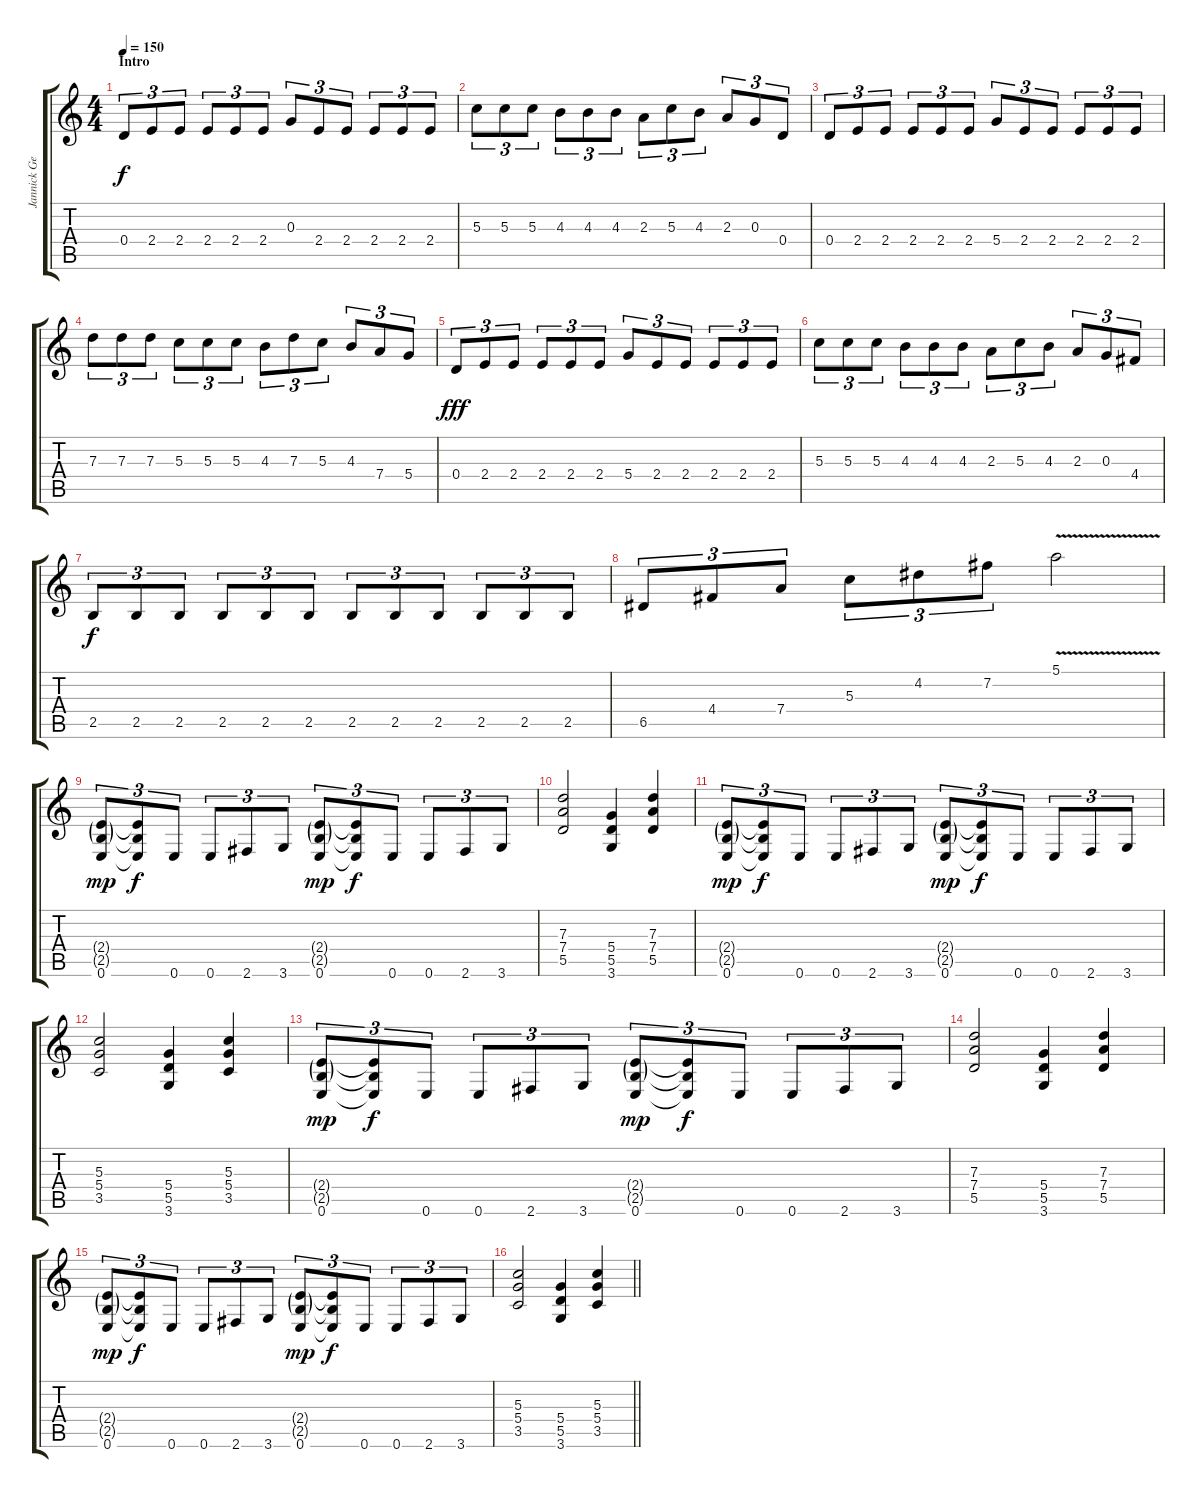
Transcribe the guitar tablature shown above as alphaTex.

\track ("Jannick Gers" "Jannick Ge") {instrument overdrivenguitar}
\staff {score tabs}
\tuning (E4 B3 G3 D3 A2 E2) {hide}
\ts (4 4)
\section ("" "Intro")
\tempo 150
\clef g2
\ks c
0.4.8{tu (3 2) dy f instrument overdrivenguitar} 2.4.8{tu (3 2)} 2.4.8{tu (3 2)} 2.4.8{tu (3 2)} 2.4.8{tu (3 2)} 2.4.8{tu (3 2)} 0.3.8{tu (3 2)} 2.4.8{tu (3 2)} 2.4.8{tu (3 2)} 2.4.8{tu (3 2)} 2.4.8{tu (3 2)} 2.4.8{tu (3 2)} |
5.3.8{tu (3 2)} 5.3.8{tu (3 2)} 5.3.8{tu (3 2)} 4.3.8{tu (3 2)} 4.3.8{tu (3 2)} 4.3.8{tu (3 2)} 2.3.8{tu (3 2)} 5.3.8{tu (3 2)} 4.3.8{tu (3 2)} 2.3.8{tu (3 2)} 0.3.8{tu (3 2)} 0.4.8{tu (3 2)} |
0.4.8{tu (3 2)} 2.4.8{tu (3 2)} 2.4.8{tu (3 2)} 2.4.8{tu (3 2)} 2.4.8{tu (3 2)} 2.4.8{tu (3 2)} 5.4.8{tu (3 2)} 2.4.8{tu (3 2)} 2.4.8{tu (3 2)} 2.4.8{tu (3 2)} 2.4.8{tu (3 2)} 2.4.8{tu (3 2)} |
7.3.8{tu (3 2)} 7.3.8{tu (3 2)} 7.3.8{tu (3 2)} 5.3.8{tu (3 2)} 5.3.8{tu (3 2)} 5.3.8{tu (3 2)} 4.3.8{tu (3 2)} 7.3.8{tu (3 2)} 5.3.8{tu (3 2)} 4.3.8{tu (3 2)} 7.4.8{tu (3 2)} 5.4.8{tu (3 2)} |
0.4.8{tu (3 2) dy fff} 2.4.8{tu (3 2)} 2.4.8{tu (3 2)} 2.4.8{tu (3 2)} 2.4.8{tu (3 2)} 2.4.8{tu (3 2)} 5.4.8{tu (3 2)} 2.4.8{tu (3 2)} 2.4.8{tu (3 2)} 2.4.8{tu (3 2)} 2.4.8{tu (3 2)} 2.4.8{tu (3 2)} |
5.3.8{tu (3 2)} 5.3.8{tu (3 2)} 5.3.8{tu (3 2)} 4.3.8{tu (3 2)} 4.3.8{tu (3 2)} 4.3.8{tu (3 2)} 2.3.8{tu (3 2)} 5.3.8{tu (3 2)} 4.3.8{tu (3 2)} 2.3.8{tu (3 2)} 0.3.8{tu (3 2)} 4.4.8{tu (3 2)} |
2.5.8{tu (3 2) dy f} 2.5.8{tu (3 2)} 2.5.8{tu (3 2)} 2.5.8{tu (3 2)} 2.5.8{tu (3 2)} 2.5.8{tu (3 2)} 2.5.8{tu (3 2)} 2.5.8{tu (3 2)} 2.5.8{tu (3 2)} 2.5.8{tu (3 2)} 2.5.8{tu (3 2)} 2.5.8{tu (3 2)} |
6.5.8{tu (3 2)} 4.4.8{tu (3 2)} 7.4.8{tu (3 2)} 5.3.8{tu (3 2)} 4.2.8{tu (3 2)} 7.2.8{tu (3 2)} 5.1{v}.2 |
(2.4{g} 2.5{g} 0.6).8{tu (3 2) dy mp} (2.4{t} 2.5{t} 0.6{t}).8{tu (3 2) dy f} 0.6.8{tu (3 2)} 0.6.8{tu (3 2)} 2.6.8{tu (3 2)} 3.6.8{tu (3 2)} (2.4{g} 2.5{g} 0.6).8{tu (3 2) dy mp} (2.4{t} 2.5{t} 0.6{t}).8{tu (3 2) dy f} 0.6.8{tu (3 2)} 0.6.8{tu (3 2)} 2.6.8{tu (3 2)} 3.6.8{tu (3 2)} |
(7.3 7.4 5.5).2 (5.4 5.5 3.6).4 (7.3 7.4 5.5).4 |
(2.4{g} 2.5{g} 0.6).8{tu (3 2) dy mp} (2.4{t} 2.5{t} 0.6{t}).8{tu (3 2) dy f} 0.6.8{tu (3 2)} 0.6.8{tu (3 2)} 2.6.8{tu (3 2)} 3.6.8{tu (3 2)} (2.4{g} 2.5{g} 0.6).8{tu (3 2) dy mp} (2.4{t} 2.5{t} 0.6{t}).8{tu (3 2) dy f} 0.6.8{tu (3 2)} 0.6.8{tu (3 2)} 2.6.8{tu (3 2)} 3.6.8{tu (3 2)} |
(5.3 5.4 3.5).2 (5.4 5.5 3.6).4 (5.3 5.4 3.5).4 |
(2.4{g} 2.5{g} 0.6).8{tu (3 2) dy mp} (2.4{t} 2.5{t} 0.6{t}).8{tu (3 2) dy f} 0.6.8{tu (3 2)} 0.6.8{tu (3 2)} 2.6.8{tu (3 2)} 3.6.8{tu (3 2)} (2.4{g} 2.5{g} 0.6).8{tu (3 2) dy mp} (2.4{t} 2.5{t} 0.6{t}).8{tu (3 2) dy f} 0.6.8{tu (3 2)} 0.6.8{tu (3 2)} 2.6.8{tu (3 2)} 3.6.8{tu (3 2)} |
(7.3 7.4 5.5).2 (5.4 5.5 3.6).4 (7.3 7.4 5.5).4 |
(2.4{g} 2.5{g} 0.6).8{tu (3 2) dy mp} (2.4{t} 2.5{t} 0.6{t}).8{tu (3 2) dy f} 0.6.8{tu (3 2)} 0.6.8{tu (3 2)} 2.6.8{tu (3 2)} 3.6.8{tu (3 2)} (2.4{g} 2.5{g} 0.6).8{tu (3 2) dy mp} (2.4{t} 2.5{t} 0.6{t}).8{tu (3 2) dy f} 0.6.8{tu (3 2)} 0.6.8{tu (3 2)} 2.6.8{tu (3 2)} 3.6.8{tu (3 2)} |
\barLineRight lightlight
(5.3 5.4 3.5).2 (5.4 5.5 3.6).4 (5.3 5.4 3.5).4
